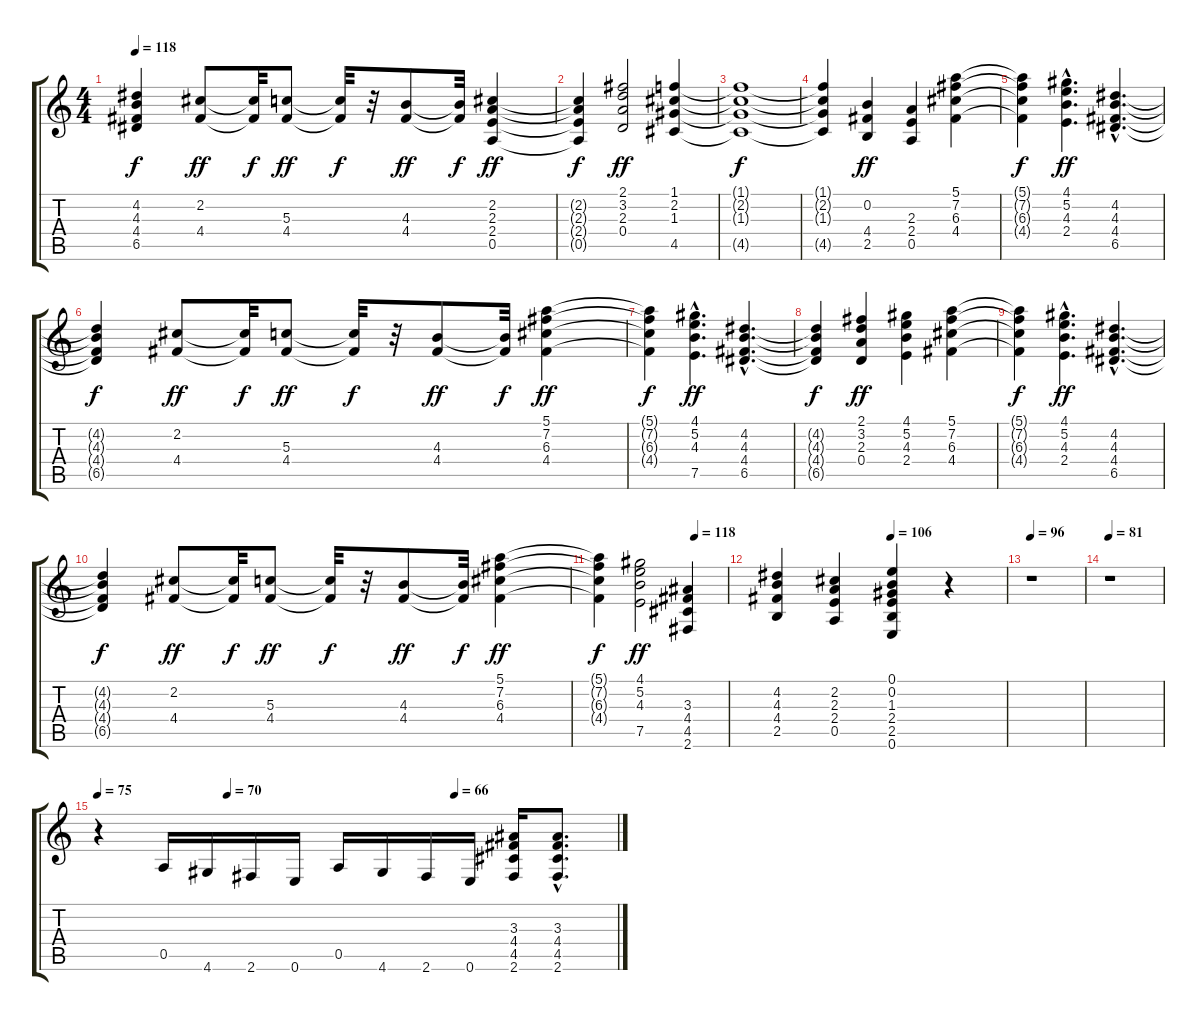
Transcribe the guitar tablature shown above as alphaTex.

\track "" {instrument distortionguitar}
\staff {score tabs}
\tuning (E4 B3 G3 D3 A2 E2) {hide}
\ts (4 4)
\tempo 118
\clef g2
\ks c
(4.2{t} 4.3{t} 4.4{t} 6.5{t}).4{dy f} (2.2 4.4).8{dy ff} (2.2{t} 4.4{t}).32{dy f} (5.3 4.4).8{dy ff} (5.3{t} 4.4{t}).32{dy f} r.32 (4.3 4.4).8{dy ff} (4.3{t} 4.4{t}).32{dy f} (2.2 2.3 2.4 0.5).4{dy ff} |
(2.2{t} 2.3{t} 2.4{t} 0.5{t}).4{dy f} (2.1 3.2 2.3 0.4).2{dy ff} (1.1 2.2 1.3 4.5).4 |
(1.1{t} 2.2{t} 1.3{t} 4.5{t}).1{dy f} |
(1.1{t} 2.2{t} 1.3{t} 4.5{t}).4 (0.2 4.4 2.5).4{dy ff} (2.3 2.4 0.5).4 (5.1 7.2 6.3 4.4).4 |
(5.1{t} 7.2{t} 6.3{t} 4.4{t}).4{dy f} (4.1{hac} 5.2{hac} 4.3{hac} 2.4{hac}).4{d dy ff} (4.2{hac} 4.3{hac} 4.4{hac} 6.5{hac}).4{d} |
(4.2{t} 4.3{t} 4.4{t} 6.5{t}).4{dy f} (2.2 4.4).8{dy ff} (2.2{t} 4.4{t}).32{dy f} (5.3 4.4).8{dy ff} (5.3{t} 4.4{t}).32{dy f} r.32 (4.3 4.4).8{dy ff} (4.3{t} 4.4{t}).32{dy f} (5.1 7.2 6.3 4.4).4{dy ff} |
(5.1{t} 7.2{t} 6.3{t} 4.4{t}).4{dy f} (4.1{hac} 5.2{hac} 4.3{hac} 7.5{hac}).4{d dy ff} (4.2{hac} 4.3{hac} 4.4{hac} 6.5{hac}).4{d} |
(4.2{t} 4.3{t} 4.4{t} 6.5{t}).4{dy f} (2.1 3.2 2.3 0.4).4{dy ff} (4.1 5.2 4.3 2.4).4 (5.1 7.2 6.3 4.4).4 |
(5.1{t} 7.2{t} 6.3{t} 4.4{t}).4{dy f} (4.1{hac} 5.2{hac} 4.3{hac} 2.4{hac}).4{d dy ff} (4.2{hac} 4.3{hac} 4.4{hac} 6.5{hac}).4{d} |
(4.2{t} 4.3{t} 4.4{t} 6.5{t}).4{dy f} (2.2 4.4).8{dy ff} (2.2{t} 4.4{t}).32{dy f} (5.3 4.4).8{dy ff} (5.3{t} 4.4{t}).32{dy f} r.32 (4.3 4.4).8{dy ff} (4.3{t} 4.4{t}).32{dy f} (5.1 7.2 6.3 4.4).4{dy ff} |
\tempo (118 0.75)
(5.1{t} 7.2{t} 6.3{t} 4.4{t}).4{dy f} (4.1 5.2 4.3 7.5).2{dy ff} (3.3 4.4 4.5 2.6).4 |
\tempo (106 0.5)
(4.2 4.3 4.4 2.5).4 (2.2 2.3 2.4 0.5).4 (0.1 0.2 1.3 2.4 2.5 0.6).4 r.4 |
\tempo 96
r.1 |
\tempo 81
r.1 |
\tempo 75
\tempo (70 0.25)
\tempo (66 0.6875)
r.4 0.5.16 4.6.16 2.6.16 0.6.16 0.5.16 4.6.16 2.6.16 0.6.16 (3.3 4.4 4.5 2.6).16 (3.3{hac} 4.4{hac} 4.5{hac} 2.6{hac}).8{d}
